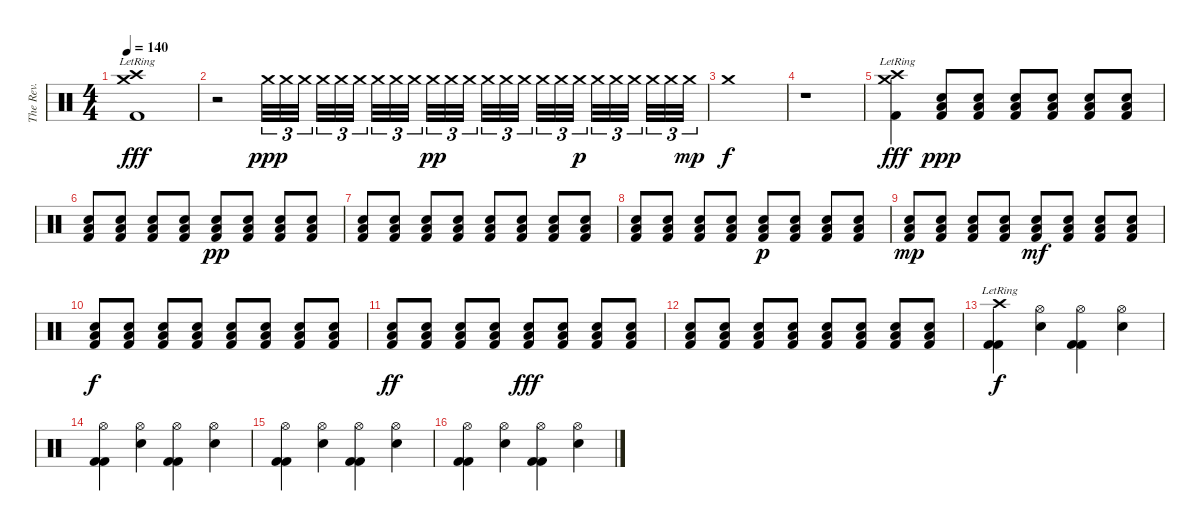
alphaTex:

\track ("The Rev." "The Rev.") {instrument percussion}
\staff {score}
\articulation defaults
\ts (4 4)
\tempo 140
\clef neutral
\ks c
("Kick (hit) 2" "Crash high (hit)"{lr} "Crash medium (hit)"{lr}).1{dy fff} |
r.2 "Crash medium (hit)".32{tu (3 2) dy ppp} "Crash medium (hit)".32{tu (3 2)} "Crash medium (hit)".32{tu (3 2)} "Crash medium (hit)".32{tu (3 2)} "Crash medium (hit)".32{tu (3 2)} "Crash medium (hit)".32{tu (3 2)} "Crash medium (hit)".32{tu (3 2)} "Crash medium (hit)".32{tu (3 2)} "Crash medium (hit)".32{tu (3 2)} "Crash medium (hit)".32{tu (3 2) dy pp} "Crash medium (hit)".32{tu (3 2)} "Crash medium (hit)".32{tu (3 2)} "Crash medium (hit)".32{tu (3 2)} "Crash medium (hit)".32{tu (3 2)} "Crash medium (hit)".32{tu (3 2)} "Crash medium (hit)".32{tu (3 2)} "Crash medium (hit)".32{tu (3 2)} "Crash medium (hit)".32{tu (3 2) dy p} "Crash medium (hit)".32{tu (3 2)} "Crash medium (hit)".32{tu (3 2)} "Crash medium (hit)".32{tu (3 2)} "Crash medium (hit)".32{tu (3 2)} "Crash medium (hit)".32{tu (3 2)} "Crash medium (hit)".32{tu (3 2) dy mp} |
"Crash medium (hit)".1{dy f} |
r.1 |
("Kick (hit) 2" "Crash high (hit)"{lr} "Crash medium (hit)"{lr}).4{dy fff} ("Low Tom (hit)" "Electric Snare (hit)" "Kick (hit) 2").8{dy ppp} ("Low Tom (hit)" "Electric Snare (hit)" "Kick (hit) 2").8 ("Low Tom (hit)" "Electric Snare (hit)" "Kick (hit) 2").8 ("Low Tom (hit)" "Electric Snare (hit)" "Kick (hit) 2").8 ("Low Tom (hit)" "Electric Snare (hit)" "Kick (hit) 2").8 ("Low Tom (hit)" "Electric Snare (hit)" "Kick (hit) 2").8 |
("Low Tom (hit)" "Electric Snare (hit)" "Kick (hit) 2").8 ("Low Tom (hit)" "Electric Snare (hit)" "Kick (hit) 2").8 ("Low Tom (hit)" "Electric Snare (hit)" "Kick (hit) 2").8 ("Low Tom (hit)" "Electric Snare (hit)" "Kick (hit) 2").8 ("Low Tom (hit)" "Electric Snare (hit)" "Kick (hit) 2").8{dy pp} ("Low Tom (hit)" "Electric Snare (hit)" "Kick (hit) 2").8 ("Low Tom (hit)" "Electric Snare (hit)" "Kick (hit) 2").8 ("Low Tom (hit)" "Electric Snare (hit)" "Kick (hit) 2").8 |
("Low Tom (hit)" "Electric Snare (hit)" "Kick (hit) 2").8 ("Low Tom (hit)" "Electric Snare (hit)" "Kick (hit) 2").8 ("Low Tom (hit)" "Electric Snare (hit)" "Kick (hit) 2").8 ("Low Tom (hit)" "Electric Snare (hit)" "Kick (hit) 2").8 ("Low Tom (hit)" "Electric Snare (hit)" "Kick (hit) 2").8 ("Low Tom (hit)" "Electric Snare (hit)" "Kick (hit) 2").8 ("Low Tom (hit)" "Electric Snare (hit)" "Kick (hit) 2").8 ("Low Tom (hit)" "Electric Snare (hit)" "Kick (hit) 2").8 |
("Low Tom (hit)" "Electric Snare (hit)" "Kick (hit) 2").8 ("Low Tom (hit)" "Electric Snare (hit)" "Kick (hit) 2").8 ("Low Tom (hit)" "Electric Snare (hit)" "Kick (hit) 2").8 ("Low Tom (hit)" "Electric Snare (hit)" "Kick (hit) 2").8 ("Low Tom (hit)" "Electric Snare (hit)" "Kick (hit) 2").8{dy p} ("Low Tom (hit)" "Electric Snare (hit)" "Kick (hit) 2").8 ("Low Tom (hit)" "Electric Snare (hit)" "Kick (hit) 2").8 ("Low Tom (hit)" "Electric Snare (hit)" "Kick (hit) 2").8 |
("Low Tom (hit)" "Electric Snare (hit)" "Kick (hit) 2").8{dy mp} ("Low Tom (hit)" "Electric Snare (hit)" "Kick (hit) 2").8 ("Low Tom (hit)" "Electric Snare (hit)" "Kick (hit) 2").8 ("Low Tom (hit)" "Electric Snare (hit)" "Kick (hit) 2").8 ("Low Tom (hit)" "Electric Snare (hit)" "Kick (hit) 2").8{dy mf} ("Low Tom (hit)" "Electric Snare (hit)" "Kick (hit) 2").8 ("Low Tom (hit)" "Electric Snare (hit)" "Kick (hit) 2").8 ("Low Tom (hit)" "Electric Snare (hit)" "Kick (hit) 2").8 |
("Low Tom (hit)" "Electric Snare (hit)" "Kick (hit) 2").8{dy f} ("Low Tom (hit)" "Electric Snare (hit)" "Kick (hit) 2").8 ("Low Tom (hit)" "Electric Snare (hit)" "Kick (hit) 2").8 ("Low Tom (hit)" "Electric Snare (hit)" "Kick (hit) 2").8 ("Low Tom (hit)" "Electric Snare (hit)" "Kick (hit) 2").8 ("Low Tom (hit)" "Electric Snare (hit)" "Kick (hit) 2").8 ("Low Tom (hit)" "Electric Snare (hit)" "Kick (hit) 2").8 ("Low Tom (hit)" "Electric Snare (hit)" "Kick (hit) 2").8 |
("Low Tom (hit)" "Electric Snare (hit)" "Kick (hit) 2").8{dy ff} ("Low Tom (hit)" "Electric Snare (hit)" "Kick (hit) 2").8 ("Low Tom (hit)" "Electric Snare (hit)" "Kick (hit) 2").8 ("Low Tom (hit)" "Electric Snare (hit)" "Kick (hit) 2").8 ("Low Tom (hit)" "Electric Snare (hit)" "Kick (hit) 2").8{dy fff} ("Low Tom (hit)" "Electric Snare (hit)" "Kick (hit) 2").8 ("Low Tom (hit)" "Electric Snare (hit)" "Kick (hit) 2").8 ("Low Tom (hit)" "Electric Snare (hit)" "Kick (hit) 2").8 |
("Low Tom (hit)" "Electric Snare (hit)" "Kick (hit) 2").8 ("Low Tom (hit)" "Electric Snare (hit)" "Kick (hit) 2").8 ("Low Tom (hit)" "Electric Snare (hit)" "Kick (hit) 2").8 ("Low Tom (hit)" "Electric Snare (hit)" "Kick (hit) 2").8 ("Low Tom (hit)" "Electric Snare (hit)" "Kick (hit) 2").8 ("Low Tom (hit)" "Electric Snare (hit)" "Kick (hit) 2").8 ("Low Tom (hit)" "Electric Snare (hit)" "Kick (hit) 2").8 ("Low Tom (hit)" "Electric Snare (hit)" "Kick (hit) 2").8 |
("Crash high (hit)" "Kick (hit) 2" "Kick (hit) 2"{lr}).4{dy f} ("Hi-Hat (open)" "Electric Snare (hit)").4 ("Hi-Hat (open)" "Kick (hit) 2" "Kick (hit) 2").4 ("Hi-Hat (open)" "Electric Snare (hit)").4 |
("Hi-Hat (open)" "Kick (hit) 2" "Kick (hit) 2").4 ("Hi-Hat (open)" "Electric Snare (hit)").4 ("Hi-Hat (open)" "Kick (hit) 2" "Kick (hit) 2").4 ("Hi-Hat (open)" "Electric Snare (hit)").4 |
("Hi-Hat (open)" "Kick (hit) 2" "Kick (hit) 2").4 ("Hi-Hat (open)" "Electric Snare (hit)").4 ("Hi-Hat (open)" "Kick (hit) 2" "Kick (hit) 2").4 ("Hi-Hat (open)" "Electric Snare (hit)").4 |
("Hi-Hat (open)" "Kick (hit) 2" "Kick (hit) 2").4 ("Hi-Hat (open)" "Electric Snare (hit)").4 ("Hi-Hat (open)" "Kick (hit) 2" "Kick (hit) 2").4 ("Hi-Hat (open)" "Electric Snare (hit)").4
